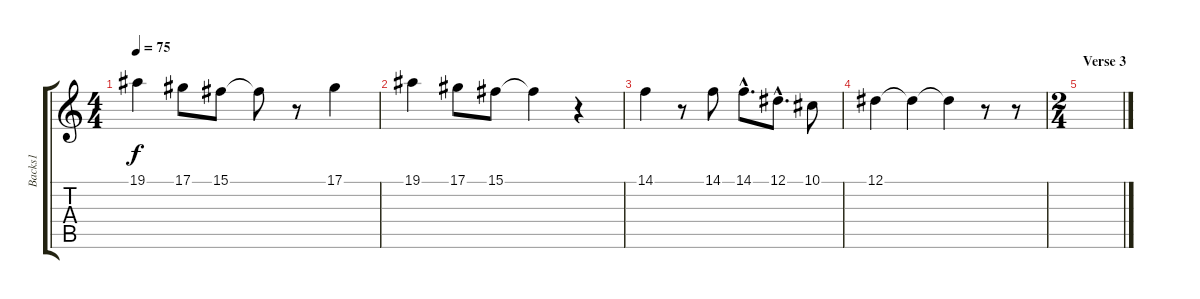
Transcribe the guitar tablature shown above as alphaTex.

\track ("Backs1" "Backs1") {instrument violin}
\staff {score tabs}
\tuning (Eb4 Bb3 Gb3 Db3 Ab2 Eb2) {hide}
\ts (4 4)
\tempo 75
\clef g2
\ks c
19.1.4{dy f} 17.1.8 15.1.8 15.1{t}.8 r.8 17.1.4 |
19.1.4 17.1.8 15.1.8 15.1{t}.4 r.4 |
14.1.4 r.8 14.1.8 14.1{hac}.8{d} 12.1{hac}.8{d} 10.1.8 |
12.1.4 12.1{t}.4 12.1{t}.4 r.8 r.8 |
\ts (2 4)
\section ("" "Verse 3")
